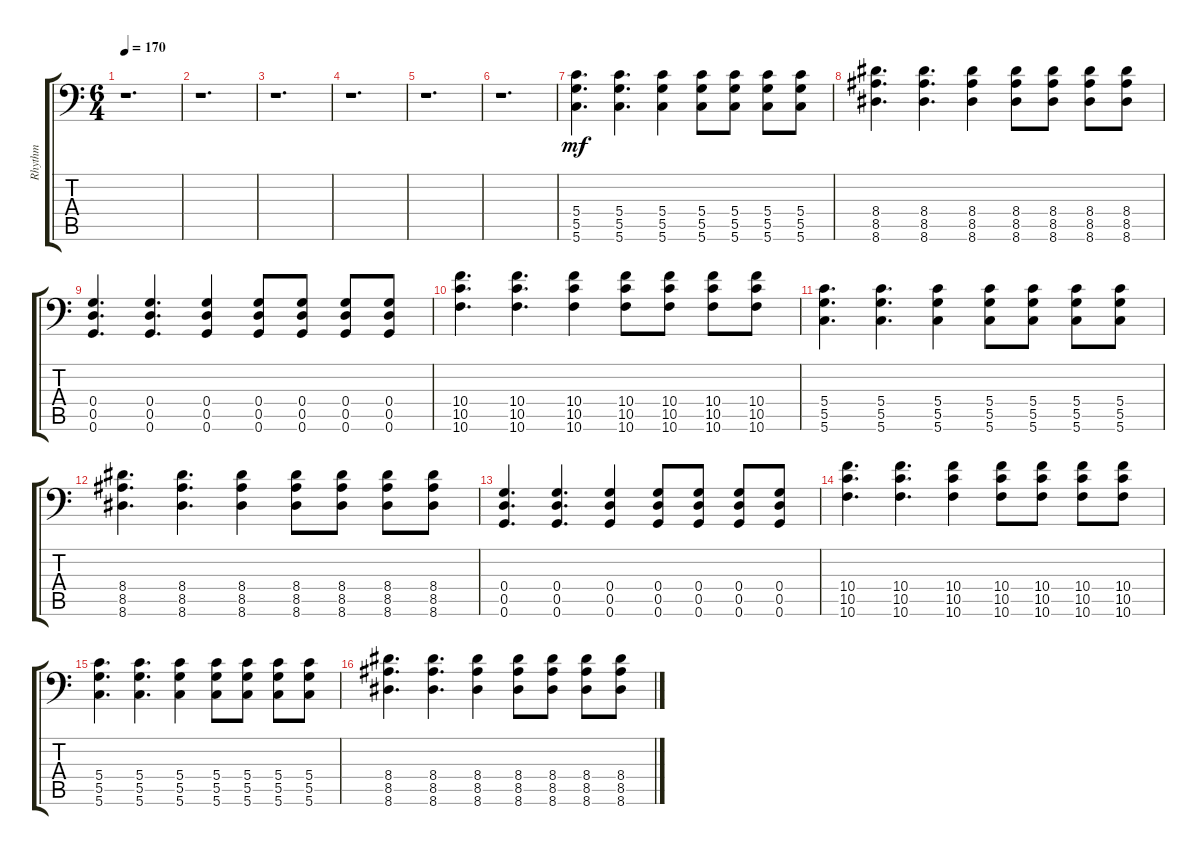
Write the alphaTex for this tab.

\track ("Rhythm" "Rhythm") {instrument distortionguitar}
\staff {score tabs}
\tuning (A3 E3 C3 G2 D2 G1) {hide}
\ts (6 4)
\tempo 170
\clef f4
\ks c
r.1{d dy mf} |
r.1{d} |
r.1{d} |
r.1{d} |
r.1{d} |
r.1{d} |
(5.4 5.5 5.6).4{d} (5.4 5.5 5.6).4{d} (5.4 5.5 5.6).4 (5.4 5.5 5.6).8 (5.4 5.5 5.6).8 (5.4 5.5 5.6).8 (5.4 5.5 5.6).8 |
(8.4 8.5 8.6).4{d} (8.4 8.5 8.6).4{d} (8.4 8.5 8.6).4 (8.4 8.5 8.6).8 (8.4 8.5 8.6).8 (8.4 8.5 8.6).8 (8.4 8.5 8.6).8 |
(0.4 0.5 0.6).4{d} (0.4 0.5 0.6).4{d} (0.4 0.5 0.6).4 (0.4 0.5 0.6).8 (0.4 0.5 0.6).8 (0.4 0.5 0.6).8 (0.4 0.5 0.6).8 |
(10.4 10.5 10.6).4{d} (10.4 10.5 10.6).4{d} (10.4 10.5 10.6).4 (10.4 10.5 10.6).8 (10.4 10.5 10.6).8 (10.4 10.5 10.6).8 (10.4 10.5 10.6).8 |
(5.4 5.5 5.6).4{d} (5.4 5.5 5.6).4{d} (5.4 5.5 5.6).4 (5.4 5.5 5.6).8 (5.4 5.5 5.6).8 (5.4 5.5 5.6).8 (5.4 5.5 5.6).8 |
(8.4 8.5 8.6).4{d} (8.4 8.5 8.6).4{d} (8.4 8.5 8.6).4 (8.4 8.5 8.6).8 (8.4 8.5 8.6).8 (8.4 8.5 8.6).8 (8.4 8.5 8.6).8 |
(0.4 0.5 0.6).4{d} (0.4 0.5 0.6).4{d} (0.4 0.5 0.6).4 (0.4 0.5 0.6).8 (0.4 0.5 0.6).8 (0.4 0.5 0.6).8 (0.4 0.5 0.6).8 |
(10.4 10.5 10.6).4{d} (10.4 10.5 10.6).4{d} (10.4 10.5 10.6).4 (10.4 10.5 10.6).8 (10.4 10.5 10.6).8 (10.4 10.5 10.6).8 (10.4 10.5 10.6).8 |
(5.4 5.5 5.6).4{d} (5.4 5.5 5.6).4{d} (5.4 5.5 5.6).4 (5.4 5.5 5.6).8 (5.4 5.5 5.6).8 (5.4 5.5 5.6).8 (5.4 5.5 5.6).8 |
(8.4 8.5 8.6).4{d} (8.4 8.5 8.6).4{d} (8.4 8.5 8.6).4 (8.4 8.5 8.6).8 (8.4 8.5 8.6).8 (8.4 8.5 8.6).8 (8.4 8.5 8.6).8
